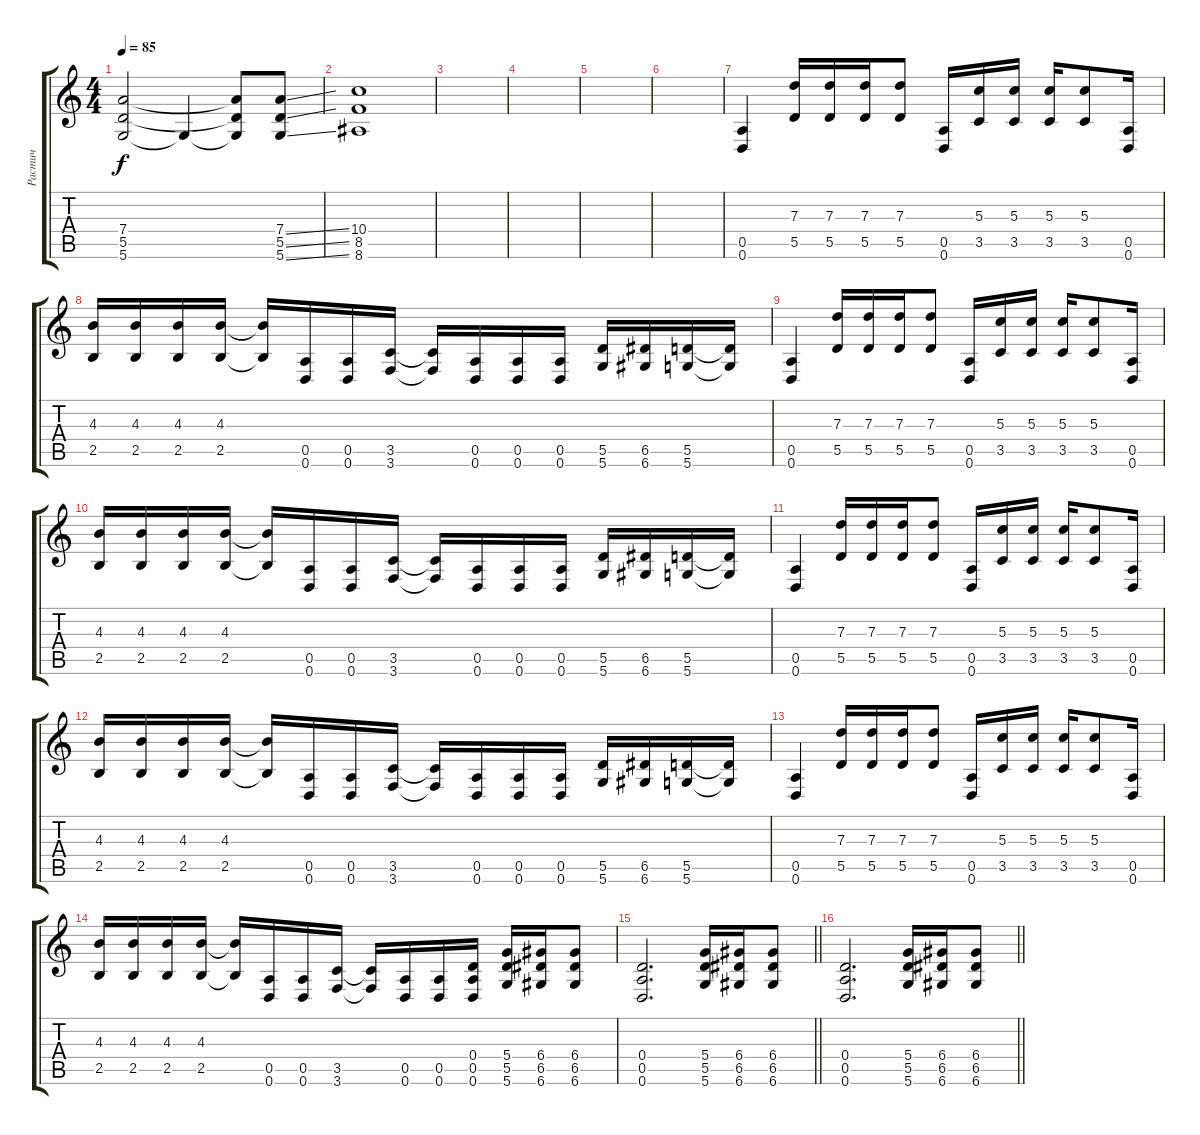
\track ("Растич" "Растич") {instrument distortionguitar}
\staff {score tabs}
\tuning (E4 B3 G3 D3 A2 D2) {hide}
\ts (4 4)
\tempo 85
\clef g2
\ks c
(7.4 5.5 5.6).2{dy f} 5.6{t}.4 (7.4{t} 5.5{t} 5.6{t}).8 (7.4{ss} 5.5{ss} 5.6{ss}).8 |
(10.4 8.5 8.6).1 |
|
|
|
|
(0.5 0.6).4 (7.3 5.5).16 (7.3 5.5).16 (7.3 5.5).16 (7.3 5.5).8 (0.5 0.6).16 (5.3 3.5).16 (5.3 3.5).16 (5.3 3.5).16 (5.3 3.5).8 (0.5 0.6).16 |
(4.3 2.5).16 (4.3 2.5).16 (4.3 2.5).16 (4.3 2.5).16 (4.3{t} 2.5{t}).16 (0.5 0.6).16 (0.5 0.6).16 (3.5 3.6).16 (3.5{t} 3.6{t}).16 (0.5 0.6).16 (0.5 0.6).16 (0.5 0.6).16 (5.5 5.6).16 (6.5 6.6).16 (5.5 5.6).16 (5.5{t} 5.6{t}).16 |
(0.5 0.6).4 (7.3 5.5).16 (7.3 5.5).16 (7.3 5.5).16 (7.3 5.5).8 (0.5 0.6).16 (5.3 3.5).16 (5.3 3.5).16 (5.3 3.5).16 (5.3 3.5).8 (0.5 0.6).16 |
(4.3 2.5).16 (4.3 2.5).16 (4.3 2.5).16 (4.3 2.5).16 (4.3{t} 2.5{t}).16 (0.5 0.6).16 (0.5 0.6).16 (3.5 3.6).16 (3.5{t} 3.6{t}).16 (0.5 0.6).16 (0.5 0.6).16 (0.5 0.6).16 (5.5 5.6).16 (6.5 6.6).16 (5.5 5.6).16 (5.5{t} 5.6{t}).16 |
(0.5 0.6).4 (7.3 5.5).16 (7.3 5.5).16 (7.3 5.5).16 (7.3 5.5).8 (0.5 0.6).16 (5.3 3.5).16 (5.3 3.5).16 (5.3 3.5).16 (5.3 3.5).8 (0.5 0.6).16 |
(4.3 2.5).16 (4.3 2.5).16 (4.3 2.5).16 (4.3 2.5).16 (4.3{t} 2.5{t}).16 (0.5 0.6).16 (0.5 0.6).16 (3.5 3.6).16 (3.5{t} 3.6{t}).16 (0.5 0.6).16 (0.5 0.6).16 (0.5 0.6).16 (5.5 5.6).16 (6.5 6.6).16 (5.5 5.6).16 (5.5{t} 5.6{t}).16 |
(0.5 0.6).4 (7.3 5.5).16 (7.3 5.5).16 (7.3 5.5).16 (7.3 5.5).8 (0.5 0.6).16 (5.3 3.5).16 (5.3 3.5).16 (5.3 3.5).16 (5.3 3.5).8 (0.5 0.6).16 |
(4.3 2.5).16 (4.3 2.5).16 (4.3 2.5).16 (4.3 2.5).16 (4.3{t} 2.5{t}).16 (0.5 0.6).16 (0.5 0.6).16 (3.5 3.6).16 (3.5{t} 3.6{t}).16 (0.5 0.6).16 (0.5 0.6).16 (0.4 0.5 0.6).16 (5.4 5.5 5.6).16 (6.4 6.5 6.6).16 (6.4 6.5 6.6).8 |
\barLineRight lightlight
(0.4 0.5 0.6).2{d} (5.4 5.5 5.6).16 (6.4 6.5 6.6).16 (6.4 6.5 6.6).8 |
\barLineRight lightlight
(0.4 0.5 0.6).2{d} (5.4 5.5 5.6).16 (6.4 6.5 6.6).16 (6.4 6.5 6.6).8
